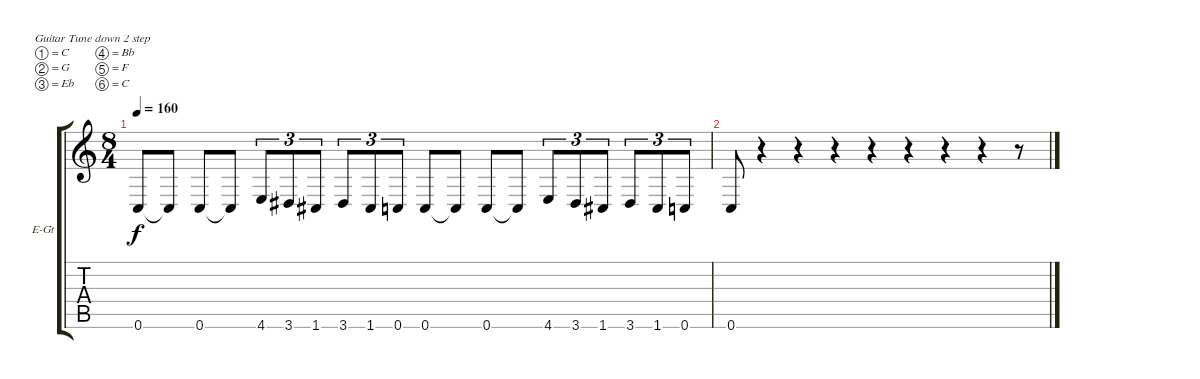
\defaultSystemsLayout 4
\bracketExtendMode groupsimilarinstruments
\firstSystemTrackNameOrientation horizontal
\otherSystemsTrackNameOrientation horizontal
\track ("Electric Guitar" "E-Gt") {instrument distortionguitar}
\staff {score tabs}
\tuning (C4 G3 Eb3 Bb2 F2 C2)
\ts (8 4)
\tempo 160
\clef g2
\ks c
0.6.8{dy f} 0.6{t}.8 0.6.8 0.6{t}.8 4.6.8{tu (3 2)} 3.6.8{tu (3 2)} 1.6.8{tu (3 2)} 3.6.8{tu (3 2)} 1.6.8{tu (3 2)} 0.6.8{tu (3 2)} 0.6.8 0.6{t}.8 0.6.8 0.6{t}.8 4.6.8{tu (3 2)} 3.6.8{tu (3 2)} 1.6.8{tu (3 2)} 3.6.8{tu (3 2)} 1.6.8{tu (3 2)} 0.6.8{tu (3 2)} |
0.6.8 r.4 r.4 r.4 r.4 r.4 r.4 r.4 r.8
